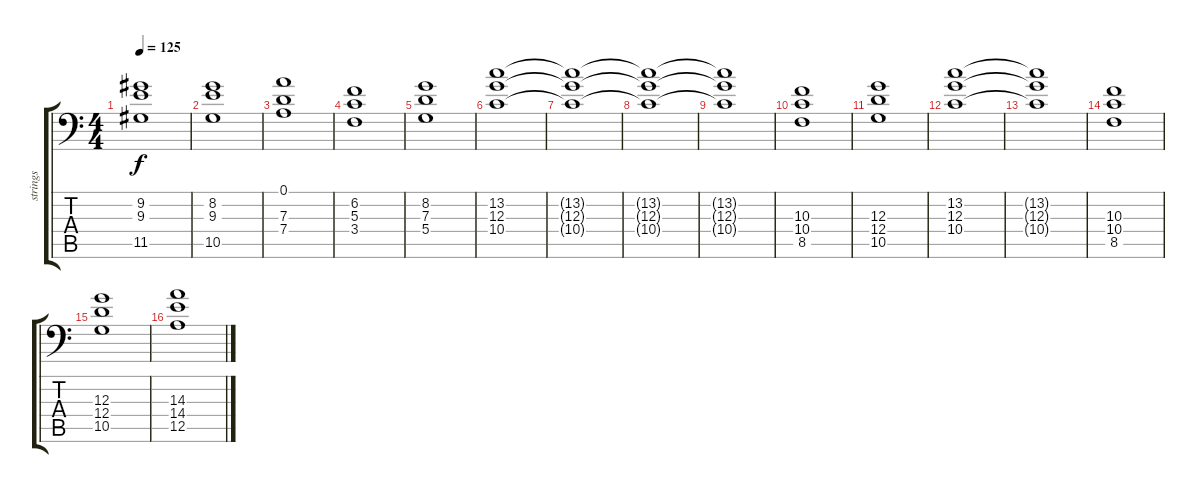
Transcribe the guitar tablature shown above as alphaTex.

\track ("strings" "strings") {instrument stringensemble1}
\staff {score tabs}
\tuning (A4 B3 G3 D3 A2 A1) {hide}
\ts (4 4)
\tempo 125
\clef f4
\ks c
(9.2 9.3 11.5).1{dy f} |
(8.2 9.3 10.5).1 |
(0.1 7.3 7.4).1 |
(6.2 5.3 3.4).1 |
(8.2 7.3 5.4).1 |
(13.2 12.3 10.4).1 |
(13.2{t} 12.3{t} 10.4{t}).1{volume 4} |
(13.2{t} 12.3{t} 10.4{t}).1 |
(13.2{t} 12.3{t} 10.4{t}).1 |
(10.3 10.4 8.5).1{volume 14} |
(12.3 12.4 10.5).1 |
(13.2 12.3 10.4).1 |
(13.2{t} 12.3{t} 10.4{t}).1 |
(10.3 10.4 8.5).1 |
(12.3 12.4 10.5).1 |
(14.3 14.4 12.5).1
